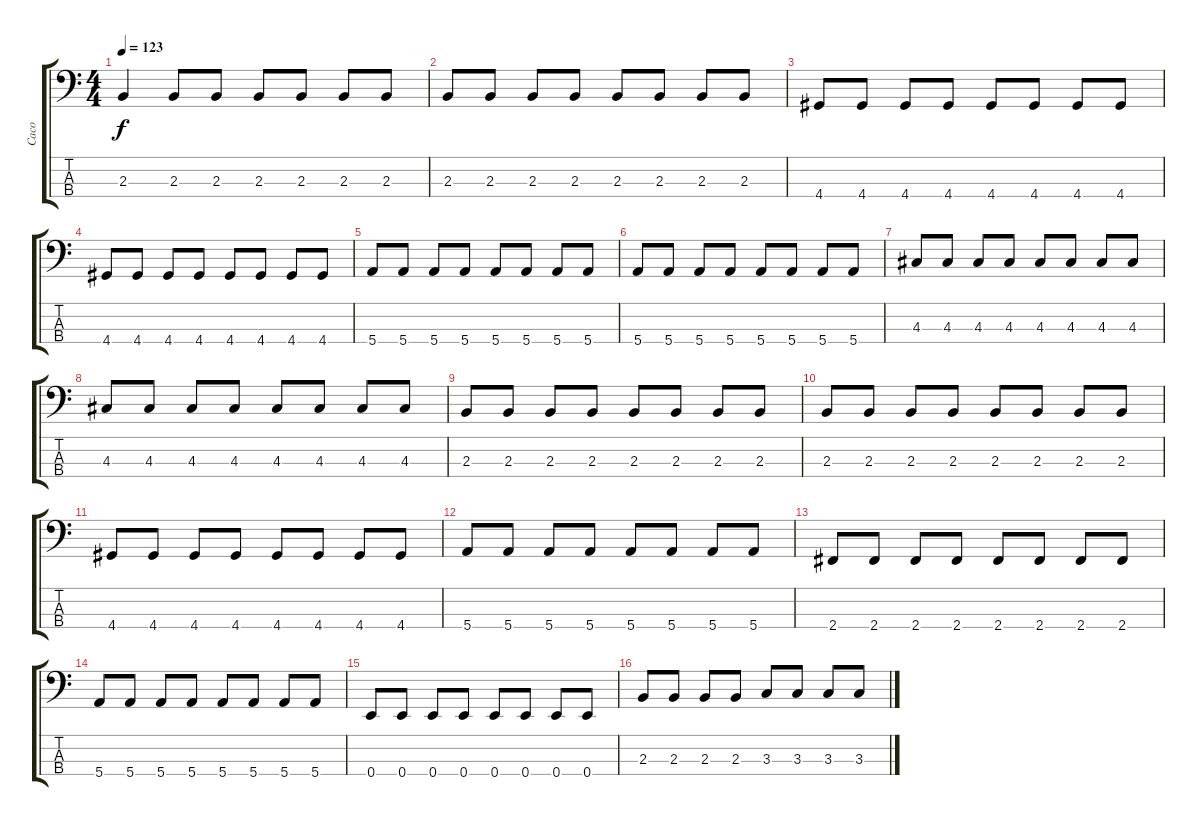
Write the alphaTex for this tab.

\track ("Caco" "Caco") {instrument electricbasspick}
\staff {score tabs}
\tuning (G2 D2 A1 E1) {hide}
\ts (4 4)
\tempo 123
\clef f4
\ks c
2.3.4{dy f} 2.3.8 2.3.8 2.3.8 2.3.8 2.3.8 2.3.8 |
2.3.8 2.3.8 2.3.8 2.3.8 2.3.8 2.3.8 2.3.8 2.3.8 |
4.4.8 4.4.8 4.4.8 4.4.8 4.4.8 4.4.8 4.4.8 4.4.8 |
4.4.8 4.4.8 4.4.8 4.4.8 4.4.8 4.4.8 4.4.8 4.4.8 |
5.4.8 5.4.8 5.4.8 5.4.8 5.4.8 5.4.8 5.4.8 5.4.8 |
5.4.8 5.4.8 5.4.8 5.4.8 5.4.8 5.4.8 5.4.8 5.4.8 |
4.3.8 4.3.8 4.3.8 4.3.8 4.3.8 4.3.8 4.3.8 4.3.8 |
4.3.8 4.3.8 4.3.8 4.3.8 4.3.8 4.3.8 4.3.8 4.3.8 |
2.3.8 2.3.8 2.3.8 2.3.8 2.3.8 2.3.8 2.3.8 2.3.8 |
2.3.8 2.3.8 2.3.8 2.3.8 2.3.8 2.3.8 2.3.8 2.3.8 |
4.4.8 4.4.8 4.4.8 4.4.8 4.4.8 4.4.8 4.4.8 4.4.8 |
5.4.8 5.4.8 5.4.8 5.4.8 5.4.8 5.4.8 5.4.8 5.4.8 |
2.4.8 2.4.8 2.4.8 2.4.8 2.4.8 2.4.8 2.4.8 2.4.8 |
5.4.8 5.4.8 5.4.8 5.4.8 5.4.8 5.4.8 5.4.8 5.4.8 |
0.4.8 0.4.8 0.4.8 0.4.8 0.4.8 0.4.8 0.4.8 0.4.8 |
2.3.8 2.3.8 2.3.8 2.3.8 3.3.8 3.3.8 3.3.8 3.3.8
